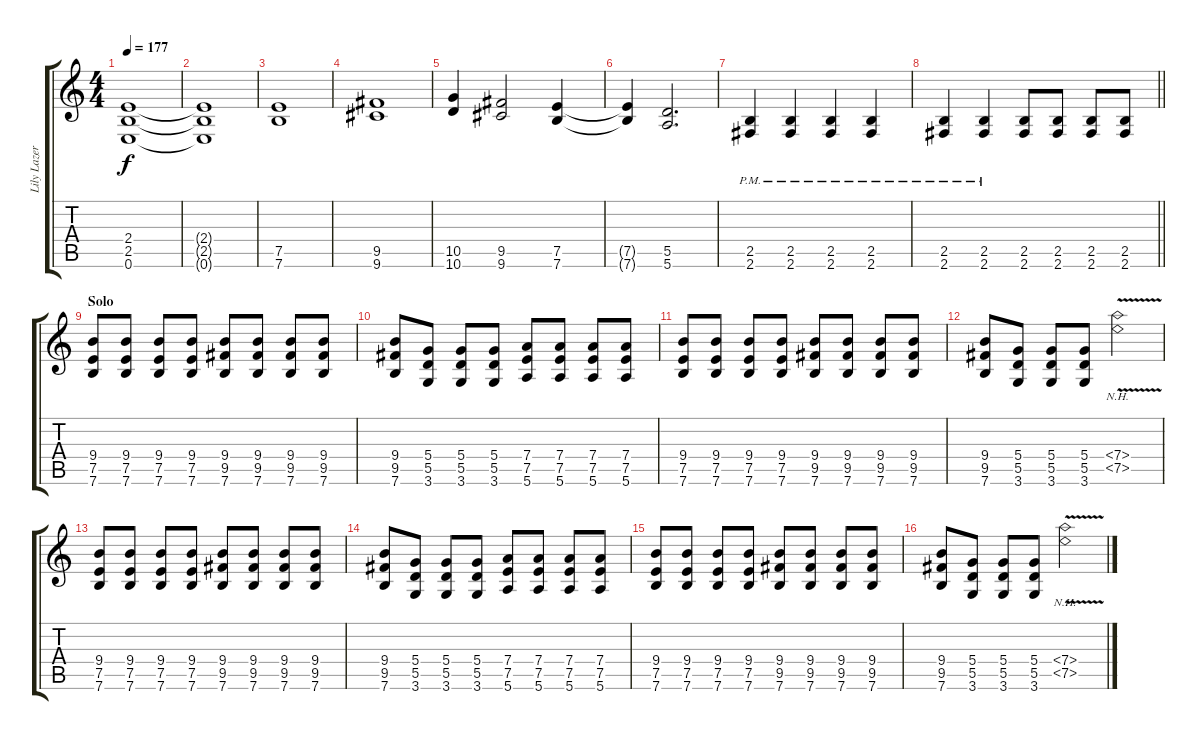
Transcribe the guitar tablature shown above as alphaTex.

\track ("Lily Lazer (Guitar)" "Lily Lazer") {instrument distortionguitar}
\staff {score tabs}
\tuning (E4 B3 G3 D3 A2 E2) {hide}
\ts (4 4)
\tempo 177
\clef g2
\ks c
(2.4{t} 2.5{t} 0.6{t}).1{dy f} |
(2.4{t} 2.5{t} 0.6{t}).1 |
(7.5 7.6).1 |
(9.5 9.6).1 |
(10.5 10.6).4 (9.5 9.6).2 (7.5 7.6).4 |
(7.5{t} 7.6{t}).4 (5.5 5.6).2{d} |
(2.5{pm} 2.6{pm}).4 (2.5{pm} 2.6{pm}).4 (2.5{pm} 2.6{pm}).4 (2.5{pm} 2.6{pm}).4 |
\barLineRight lightlight
(2.5{pm} 2.6{pm}).4 (2.5{pm} 2.6{pm}).4 (2.5 2.6).8 (2.5 2.6).8 (2.5 2.6).8 (2.5 2.6).8 |
\section ("" "Solo")
(9.4 7.5 7.6).8 (9.4 7.5 7.6).8 (9.4 7.5 7.6).8 (9.4 7.5 7.6).8 (9.4 9.5 7.6).8 (9.4 9.5 7.6).8 (9.4 9.5 7.6).8 (9.4 9.5 7.6).8 |
(9.4 9.5 7.6).8 (5.4 5.5 3.6).8 (5.4 5.5 3.6).8 (5.4 5.5 3.6).8 (7.4 7.5 5.6).8 (7.4 7.5 5.6).8 (7.4 7.5 5.6).8 (7.4 7.5 5.6).8 |
(9.4 7.5 7.6).8 (9.4 7.5 7.6).8 (9.4 7.5 7.6).8 (9.4 7.5 7.6).8 (9.4 9.5 7.6).8 (9.4 9.5 7.6).8 (9.4 9.5 7.6).8 (9.4 9.5 7.6).8 |
(9.4 9.5 7.6).8 (5.4 5.5 3.6).8 (5.4 5.5 3.6).8 (5.4 5.5 3.6).8 (7.4{nh v} 7.5{nh v}).2 |
(9.4 7.5 7.6).8 (9.4 7.5 7.6).8 (9.4 7.5 7.6).8 (9.4 7.5 7.6).8 (9.4 9.5 7.6).8 (9.4 9.5 7.6).8 (9.4 9.5 7.6).8 (9.4 9.5 7.6).8 |
(9.4 9.5 7.6).8 (5.4 5.5 3.6).8 (5.4 5.5 3.6).8 (5.4 5.5 3.6).8 (7.4 7.5 5.6).8 (7.4 7.5 5.6).8 (7.4 7.5 5.6).8 (7.4 7.5 5.6).8 |
(9.4 7.5 7.6).8 (9.4 7.5 7.6).8 (9.4 7.5 7.6).8 (9.4 7.5 7.6).8 (9.4 9.5 7.6).8 (9.4 9.5 7.6).8 (9.4 9.5 7.6).8 (9.4 9.5 7.6).8 |
(9.4 9.5 7.6).8 (5.4 5.5 3.6).8 (5.4 5.5 3.6).8 (5.4 5.5 3.6).8 (7.4{nh v} 7.5{nh v}).2
